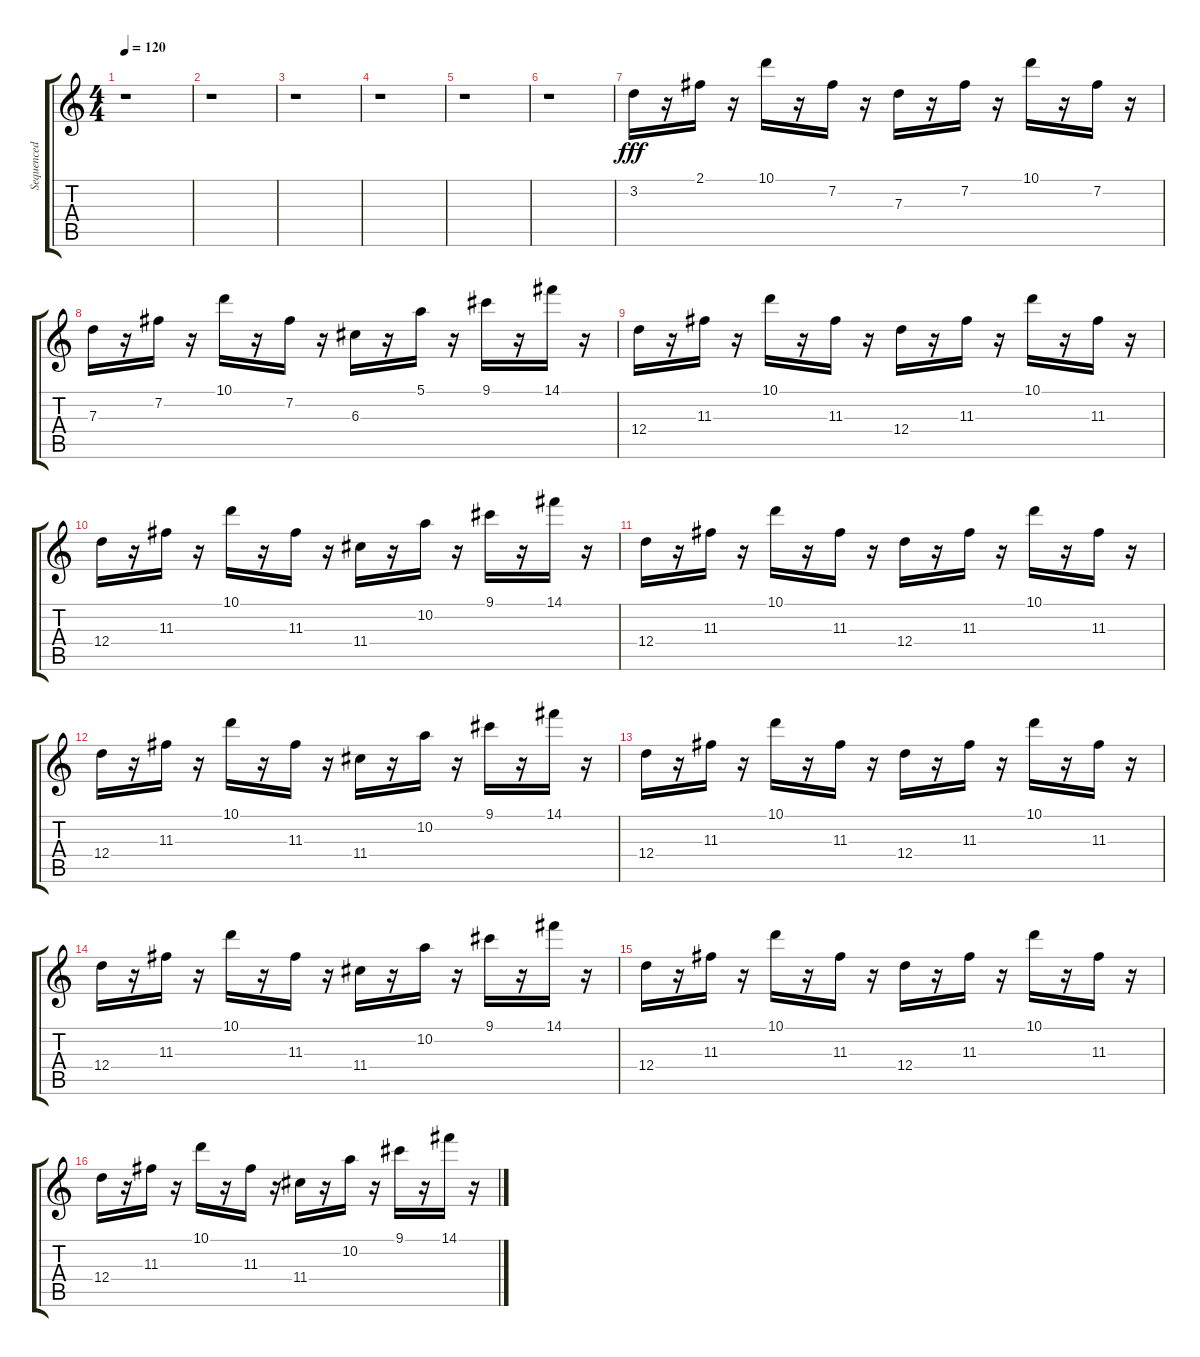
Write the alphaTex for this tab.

\track ("Sequenced by SiMMply Andy © 1997." "Sequenced ") {instrument electricguitarmuted}
\staff {score tabs}
\tuning (E4 B3 G3 D3 A2 E2) {hide}
\ts (4 4)
\tempo 120
\clef g2
\ks c
r.1{dy p} |
r.1 |
r.1 |
r.1 |
r.1 |
r.1 |
3.2.16{dy fff} r.16 2.1.16 r.16 10.1.16 r.16 7.2.16 r.16 7.3.16 r.16 7.2.16 r.16 10.1.16 r.16 7.2.16 r.16 |
7.3.16 r.16 7.2.16 r.16 10.1.16 r.16 7.2.16 r.16 6.3.16 r.16 5.1.16 r.16 9.1.16 r.16 14.1.16 r.16 |
12.4.16 r.16 11.3.16 r.16 10.1.16 r.16 11.3.16 r.16 12.4.16 r.16 11.3.16 r.16 10.1.16 r.16 11.3.16 r.16 |
12.4.16 r.16 11.3.16 r.16 10.1.16 r.16 11.3.16 r.16 11.4.16 r.16 10.2.16 r.16 9.1.16 r.16 14.1.16 r.16 |
12.4.16 r.16 11.3.16 r.16 10.1.16 r.16 11.3.16 r.16 12.4.16 r.16 11.3.16 r.16 10.1.16 r.16 11.3.16 r.16 |
12.4.16 r.16 11.3.16 r.16 10.1.16 r.16 11.3.16 r.16 11.4.16 r.16 10.2.16 r.16 9.1.16 r.16 14.1.16 r.16 |
12.4.16 r.16 11.3.16 r.16 10.1.16 r.16 11.3.16 r.16 12.4.16 r.16 11.3.16 r.16 10.1.16 r.16 11.3.16 r.16 |
12.4.16 r.16 11.3.16 r.16 10.1.16 r.16 11.3.16 r.16 11.4.16 r.16 10.2.16 r.16 9.1.16 r.16 14.1.16 r.16 |
12.4.16 r.16 11.3.16 r.16 10.1.16 r.16 11.3.16 r.16 12.4.16 r.16 11.3.16 r.16 10.1.16 r.16 11.3.16 r.16 |
12.4.16 r.16 11.3.16 r.16 10.1.16 r.16 11.3.16 r.16 11.4.16 r.16 10.2.16 r.16 9.1.16 r.16 14.1.16 r.16
